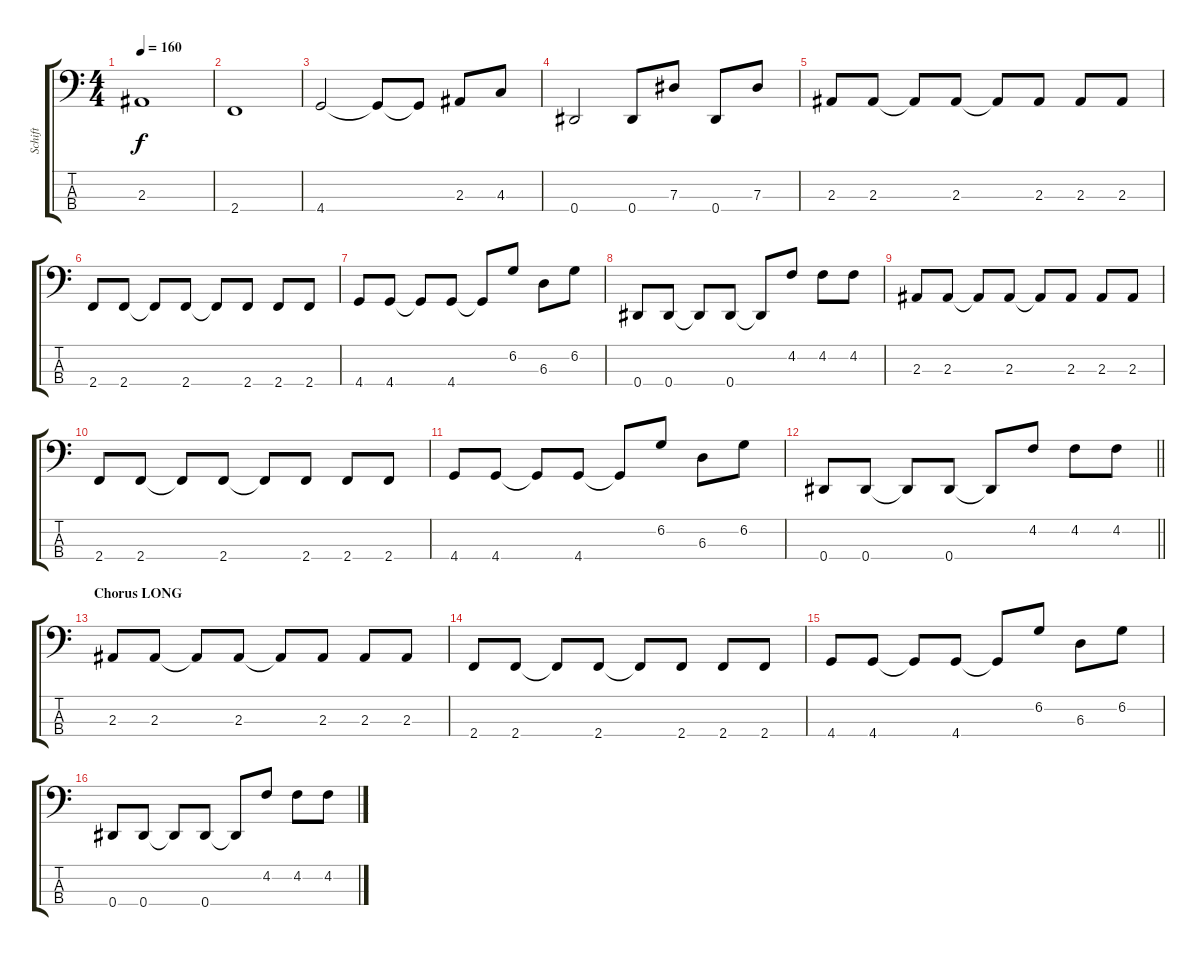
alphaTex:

\track ("Schift" "Schift") {instrument electricbasspick}
\staff {score tabs}
\tuning (Gb2 Db2 Ab1 Eb1) {hide}
\ts (4 4)
\tempo 160
\clef f4
\ks c
2.3.1{dy f} |
2.4.1 |
4.4.2 4.4{t}.8 4.4{t}.8 2.3.8 4.3.8 |
0.4.2 0.4.8 7.3.8 0.4.8 7.3.8 |
2.3.8 2.3.8 2.3{t}.8 2.3.8 2.3{t}.8 2.3.8 2.3.8 2.3.8 |
2.4.8 2.4.8 2.4{t}.8 2.4.8 2.4{t}.8 2.4.8 2.4.8 2.4.8 |
4.4.8 4.4.8 4.4{t}.8 4.4.8 4.4{t}.8 6.2.8 6.3.8 6.2.8 |
0.4.8 0.4.8 0.4{t}.8 0.4.8 0.4{t}.8 4.2.8 4.2.8 4.2.8 |
2.3.8 2.3.8 2.3{t}.8 2.3.8 2.3{t}.8 2.3.8 2.3.8 2.3.8 |
2.4.8 2.4.8 2.4{t}.8 2.4.8 2.4{t}.8 2.4.8 2.4.8 2.4.8 |
4.4.8 4.4.8 4.4{t}.8 4.4.8 4.4{t}.8 6.2.8 6.3.8 6.2.8 |
\barLineRight lightlight
0.4.8 0.4.8 0.4{t}.8 0.4.8 0.4{t}.8 4.2.8 4.2.8 4.2.8 |
\section ("" "Chorus LONG")
2.3.8 2.3.8 2.3{t}.8 2.3.8 2.3{t}.8 2.3.8 2.3.8 2.3.8 |
2.4.8 2.4.8 2.4{t}.8 2.4.8 2.4{t}.8 2.4.8 2.4.8 2.4.8 |
4.4.8 4.4.8 4.4{t}.8 4.4.8 4.4{t}.8 6.2.8 6.3.8 6.2.8 |
0.4.8 0.4.8 0.4{t}.8 0.4.8 0.4{t}.8 4.2.8 4.2.8 4.2.8
